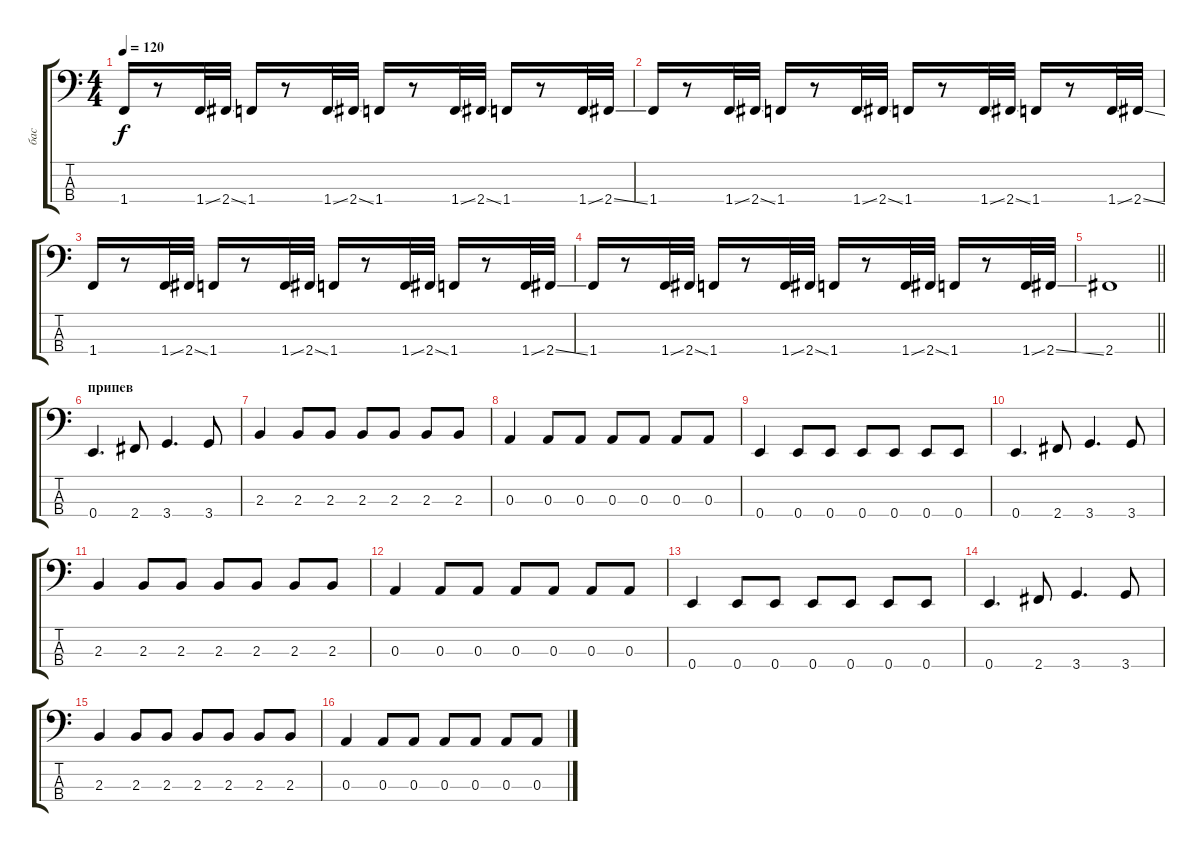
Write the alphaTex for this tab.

\track ("бас" "бас") {instrument electricbassfinger}
\staff {score tabs}
\tuning (G2 D2 A1 E1) {hide}
\ts (4 4)
\tempo 120
\clef f4
\ks c
1.4.16{dy f} r.8 1.4{ss}.32 2.4{ss}.32 1.4.16 r.8 1.4{ss}.32 2.4{ss}.32 1.4.16 r.8 1.4{ss}.32 2.4{ss}.32 1.4.16 r.8 1.4{ss}.32 2.4{ss}.32 |
1.4.16 r.8 1.4{ss}.32 2.4{ss}.32 1.4.16 r.8 1.4{ss}.32 2.4{ss}.32 1.4.16 r.8 1.4{ss}.32 2.4{ss}.32 1.4.16 r.8 1.4{ss}.32 2.4{ss}.32 |
1.4.16 r.8 1.4{ss}.32 2.4{ss}.32 1.4.16 r.8 1.4{ss}.32 2.4{ss}.32 1.4.16 r.8 1.4{ss}.32 2.4{ss}.32 1.4.16 r.8 1.4{ss}.32 2.4{ss}.32 |
1.4.16 r.8 1.4{ss}.32 2.4{ss}.32 1.4.16 r.8 1.4{ss}.32 2.4{ss}.32 1.4.16 r.8 1.4{ss}.32 2.4{ss}.32 1.4.16 r.8 1.4{ss}.32 2.4{ss}.32 |
\barLineRight lightlight
2.4.1 |
\section ("" "припев")
0.4.4{d} 2.4.8 3.4.4{d} 3.4.8 |
2.3.4 2.3.8 2.3.8 2.3.8 2.3.8 2.3.8 2.3.8 |
0.3.4 0.3.8 0.3.8 0.3.8 0.3.8 0.3.8 0.3.8 |
0.4.4 0.4.8 0.4.8 0.4.8 0.4.8 0.4.8 0.4.8 |
0.4.4{d} 2.4.8 3.4.4{d} 3.4.8 |
2.3.4 2.3.8 2.3.8 2.3.8 2.3.8 2.3.8 2.3.8 |
0.3.4 0.3.8 0.3.8 0.3.8 0.3.8 0.3.8 0.3.8 |
0.4.4 0.4.8 0.4.8 0.4.8 0.4.8 0.4.8 0.4.8 |
0.4.4{d} 2.4.8 3.4.4{d} 3.4.8 |
2.3.4 2.3.8 2.3.8 2.3.8 2.3.8 2.3.8 2.3.8 |
0.3.4 0.3.8 0.3.8 0.3.8 0.3.8 0.3.8 0.3.8
